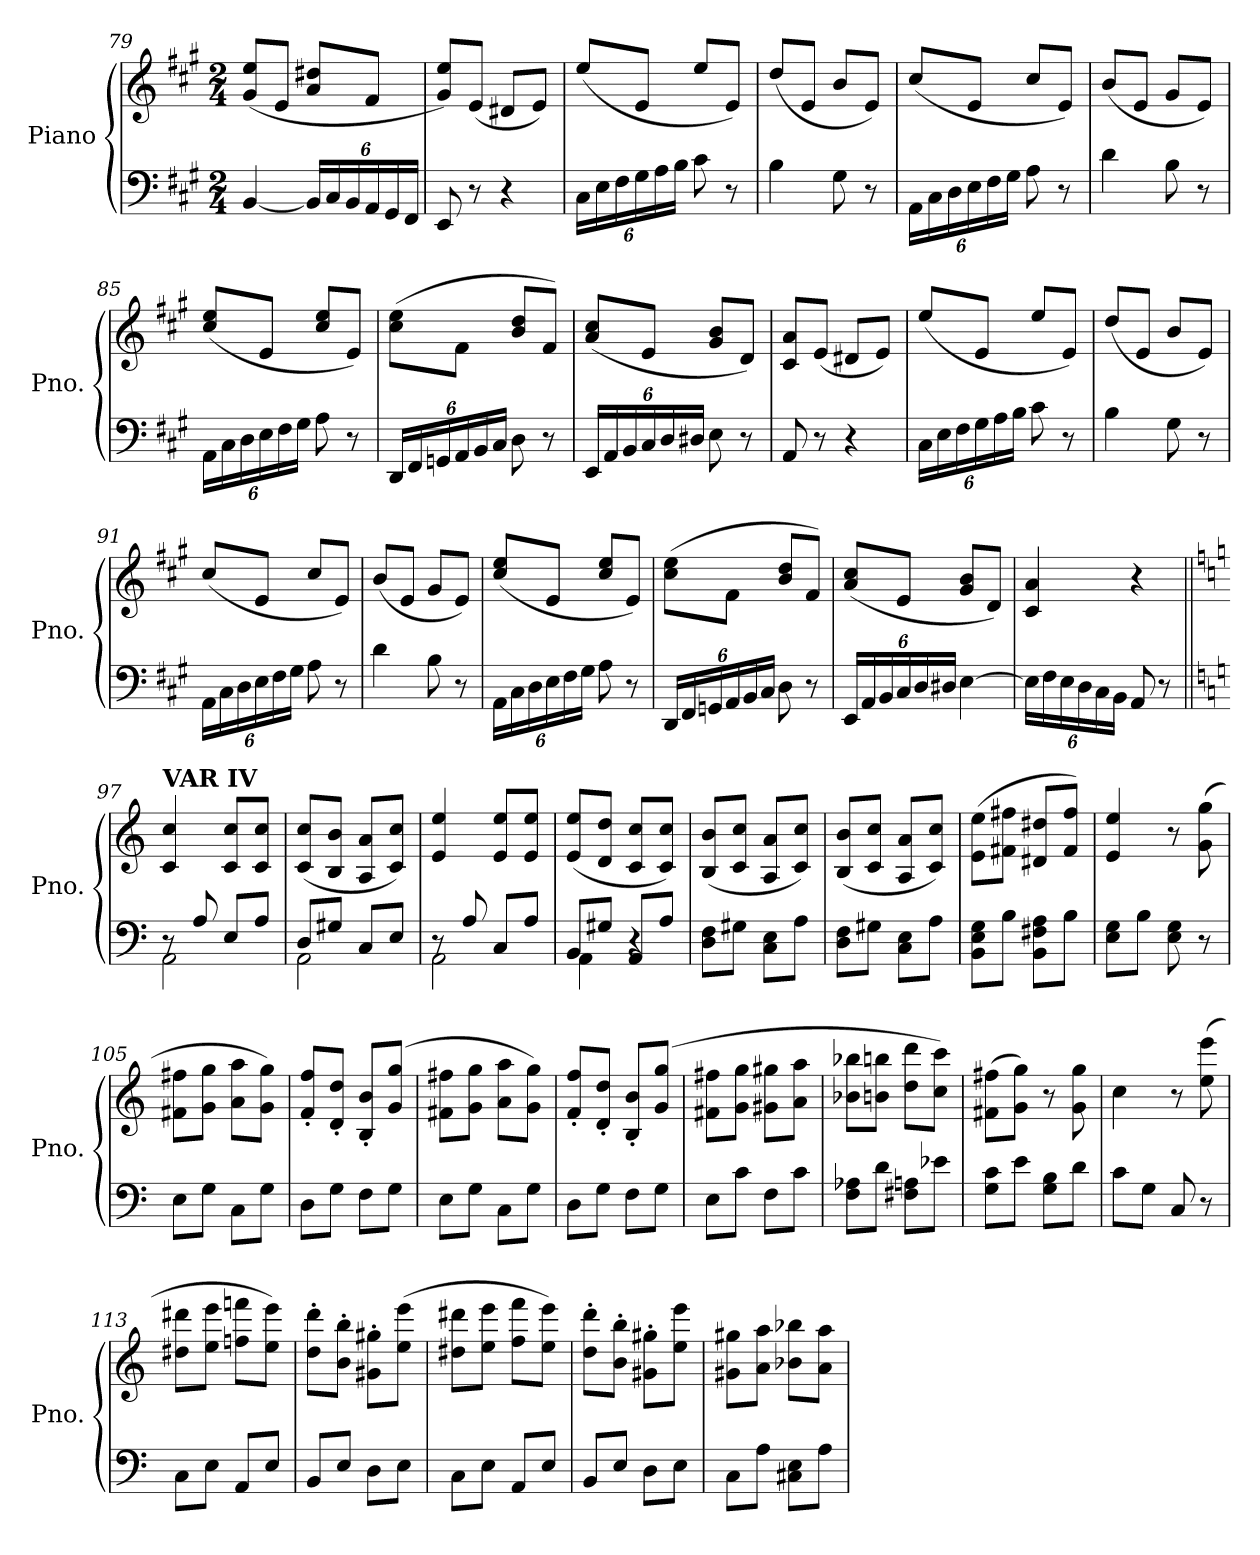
**kern	**kern
*part1	*part1
*staff2	*staff1
*I"Piano	*
*I'Pno.	*
*clefF4	*clefG2
*k[f#c#g#]	*k[f#c#g#]
*A:	*A:
*M2/4	*M2/4
=79	=79
[4BB/	(<8g#/ 8ee/L
.	8e/J
*Xbrackettup	*
24BB/LL]	8a/ 8dd#X/L
24C#/	.
24BB/	.
24AA/	8f#/J
24GG#/	.
24FF#/JJ	.
=80	=80
8EE/	8g#/ 8ee/L)
8r	(<8e/J
4r	8d#X/L
.	8e/J)
=81	=81
24C#\LL	(<8ee/L
24E\	.
24F#\	.
24G#\	8e/J
24A\	.
24B\JJ	.
8c#\	8ee/L
8r	8e/J)
=82	=82
4B\	(<8dd/L
.	8e/J
8G#\	8b/L
8r	8e/J)
=83	=83
24AA\LL	(<8cc#/L
24C#\	.
24D\	.
24E\	8e/J
24F#\	.
24G#\JJ	.
8A\	8cc#/L
8r	8e/J)
=84	=84
4d\	(<8b/L
.	8e/J
8B\	8g#/L
8r	8e/J)
=85	=85
24AA\LL	(<8cc#/ 8ee/L
24C#\	.
24D\	.
24E\	8e/J
24F#\	.
24G#\JJ	.
8A\	8cc#/ 8ee/L
8r	8e/J)
=86	=86
24DD/LL	(>8cc#\ 8ee\L
24FF#/	.
24GGn/	.
24AA/	8f#\J
24BB/	.
24C#/JJ	.
8D\	8b/ 8dd/L
8r	8f#/J)
=87	=87
24EE/LL	(<8a/ 8cc#/L
24AA/	.
24BB/	.
24C#/	8e/J
24D/	.
24D#X/JJ	.
8E\	8g#/ 8b/L
8r	8d/J)
=88	=88
8AA/	8c#/ 8a/L
8r	(<8e/J
4r	8d#X/L
.	8e/J)
=89	=89
24C#\LL	(<8ee/L
24E\	.
24F#\	.
24G#\	8e/J
24A\	.
24B\JJ	.
8c#\	8ee/L
8r	8e/J)
=90	=90
4B\	(<8dd/L
.	8e/J
8G#\	8b/L
8r	8e/J)
=91	=91
24AA\LL	(<8cc#/L
24C#\	.
24D\	.
24E\	8e/J
24F#\	.
24G#\JJ	.
8A\	8cc#/L
8r	8e/J)
=92	=92
4d\	(<8b/L
.	8e/J
8B\	8g#/L
8r	8e/J)
=93	=93
24AA\LL	(<8cc#/ 8ee/L
24C#\	.
24D\	.
24E\	8e/J
24F#\	.
24G#\JJ	.
8A\	8cc#/ 8ee/L
8r	8e/J)
=94	=94
24DD/LL	(>8cc#\ 8ee\L
24FF#/	.
24GGn/	.
24AA/	8f#\J
24BB/	.
24C#/JJ	.
8D\	8b/ 8dd/L
8r	8f#/J)
=95	=95
24EE/LL	(<8a/ 8cc#/L
24AA/	.
24BB/	.
24C#/	8e/J
24D/	.
24D#X/JJ	.
[4E\	8g#/ 8b/L
.	8d/J)
=96	=96
24E\LL]	4c#/ 4a/
24F#\	.
24E\	.
24D\	.
24C#\	.
24BB\JJ	.
8AA/	4r
8r	.
=97||	=97||
*k[]	*k[]
*a:	*a:
*^	*
*	*^	*
!	!	!	!LO:TX:a:B:t=VAR IV
2ryy	8r	2AA\	4c/ 4cc/
.	8A/	.	.
.	8E/L	.	8c/ 8cc/L
.	8A/J	.	8c/ 8cc/J
=98	=98	=98	=98
2ryy	8D/L	2AA\	(<8c/ 8cc/L
.	8G#X/J	.	8B/ 8b/J
.	8C/L	.	8A/ 8a/L
.	8E/J	.	8c/ 8cc/J)
=99	=99	=99	=99
2ryy	8r	2AA\	4e/ 4ee/
.	8A/	.	.
.	8C/L	.	8e/ 8ee/L
.	8A/J	.	8e/ 8ee/J
=100	=100	=100	=100
2ryy	8BB/L	4AA\	(<8e/ 8ee/L
.	8G#X/J	.	8d/ 8dd/J
.	8AA/L	4r	8c/ 8cc/L
.	8A/J	.	8c/ 8cc/J)
*v	*v	*v	*
=101	=101
8D\ 8F\L	(<8B/ 8b/L
8G#X\J	8c/ 8cc/J
8C\ 8E\L	8A/ 8a/L
8A\J	8c/ 8cc/J)
=102	=102
8D\ 8F\L	(<8B/ 8b/L
8G#X\J	8c/ 8cc/J
8C\ 8E\L	8A/ 8a/L
8A\J	8c/ 8cc/J)
=103	=103
8BB\ 8E\ 8G\L	(>8e\ 8ee\L
8B\J	8f#X\ 8ff#X\J
8BB\ 8F#X\ 8A\L	8d#X/ 8dd#X/L
8B\J	8f#/ 8ff#/J)
=104	=104
8E\ 8G\L	4e/ 4ee/
8B\J	.
8E\ 8G\	8r
8r	(>8g\ 8gg\
=105	=105
8E\L	8f#X\ 8ff#X\L
8G\J	8g\ 8gg\J
8C\L	8a\ 8aa\L
8G\J	8g\ 8gg\J)
=106	=106
8D\L	8f/' 8ff/'L
8G\J	8d/' 8dd/'J
8F\L	8B/' 8b/'L
8G\J	(<8g/ 8gg/J
=107	=107
8E\L	8f#X\ 8ff#X\L
8G\J	8g\ 8gg\J
8C\L	8a\ 8aa\L
8G\J	8g\ 8gg\J)
=108	=108
8D\L	8f/' 8ff/'L
8G\J	8d/' 8dd/'J
8F\L	8B/' 8b/'L
8G\J	(>8g/ 8gg/J
=109	=109
8E\L	8f#X\ 8ff#X\L
8c\J	8g\ 8gg\J
8F\L	8g#X\ 8gg#X\L
8c\J	8a\ 8aa\J
=110	=110
8F\ 8A-X\L	8b-X\ 8bb-X\L
8d\J	8bn\ 8bbn\J
8F#X\ 8An\L	8dd\ 8ddd\L
8e-X\J	8cc\ 8ccc\J)
=111	=111
8G\ 8c\L	(>8f#X\ 8ff#X\L
8e\J	8g\ 8gg\J)
8G\ 8B\L	8r
8d\J	8g\ 8gg\
=112	=112
8c\L	4cc\
8G\J	.
8C/	8r
8r	(>8ee\ 8eee\
=113	=113
8C\L	8dd#X\ 8ddd#X\L
8E\J	8ee\ 8eee\J
8AA/L	8ffn\ 8fffn\L
8E/J	8ee\ 8eee\J)
=114	=114
8BB/L	8dd\' 8ddd\'L
8E/J	8b\' 8bb\'J
8D\L	8g#X\' 8gg#X\'L
8E\J	(>8ee\ 8eee\J
=115	=115
8C\L	8dd#X\ 8ddd#X\L
8E\J	8ee\ 8eee\J
8AA/L	8ff\ 8fff\L
8E/J	8ee\ 8eee\J)
=116	=116
8BB/L	8dd\' 8ddd\'L
8E/J	8b\' 8bb\'J
8D\L	8g#X\' 8gg#X\'L
8E\J	8ee\ 8eee\J
=117	=117
8C\L	8g#X\ 8gg#X\L
8A\J	8a\ 8aa\J
8C#X\ 8E\L	8b-X\ 8bb-X\L
8A\J	8a\ 8aa\J
=	=
*-	*-
